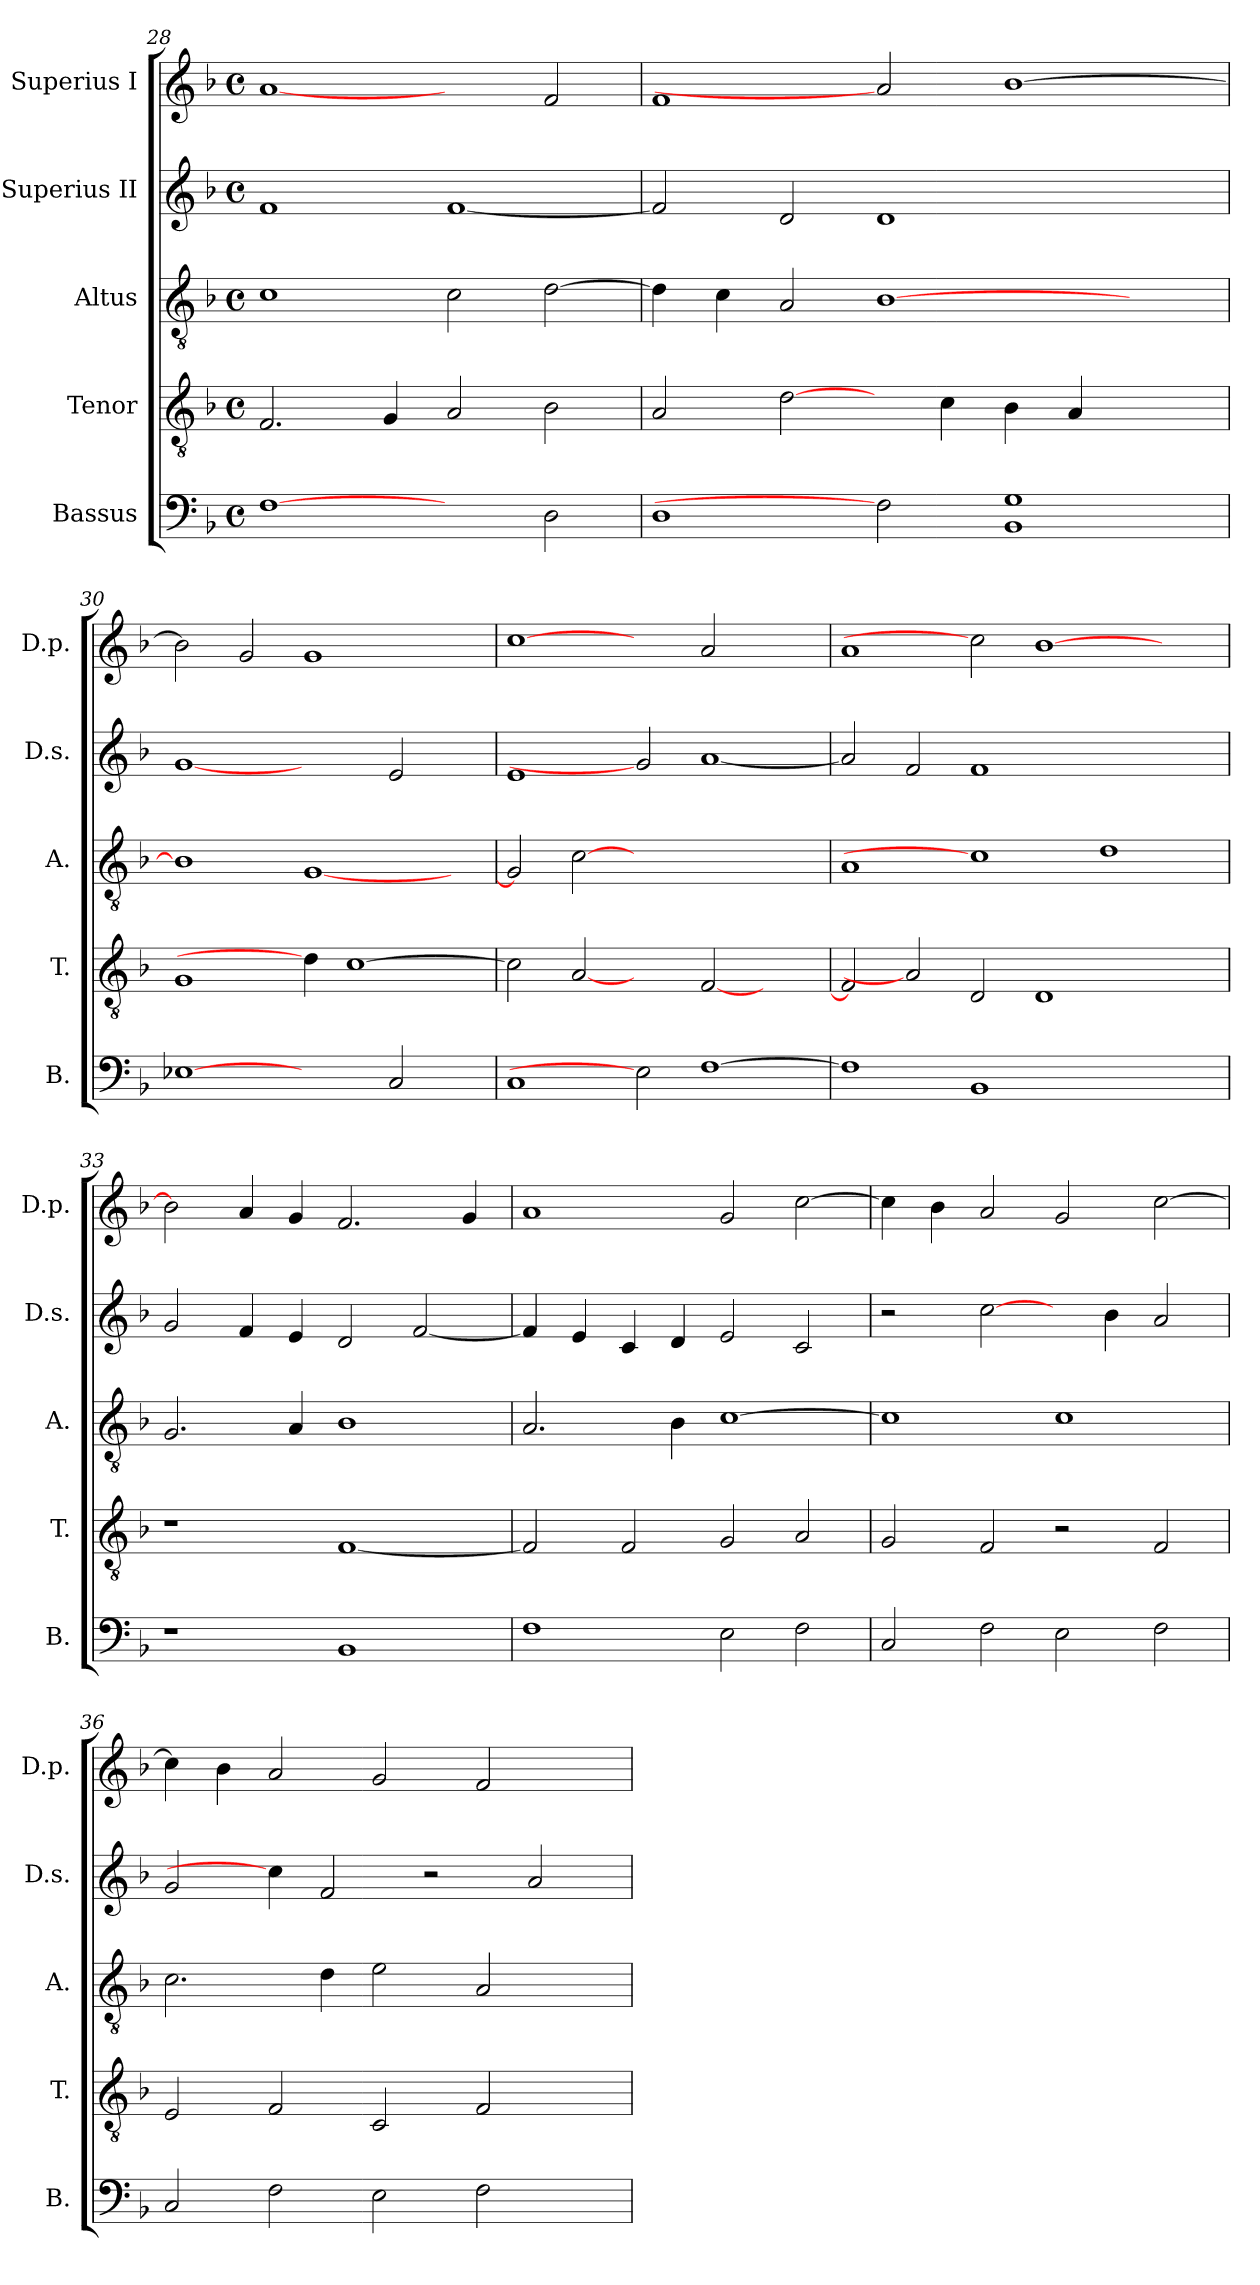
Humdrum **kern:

**kern	**kern	**kern	**kern	**kern
*part5	*part4	*part3	*part2	*part1
*staff5	*staff4	*staff3	*staff2	*staff1
*I"Bassus	*I"Tenor	*I"Altus	*I"Superius II	*I"Superius I
*I'B.	*I'T.	*I'A.	*I'D.s.	*I'D.p.
*clefF4	*clefGv2	*clefGv2	*clefG2	*clefG2
*	*ITrd7c12	*ITrd7c12	*	*
*k[b-]	*k[b-]	*k[b-]	*k[b-]	*k[b-]
*F:	*F:	*F:	*F:	*F:
*M4/4	*M4/4	*M4/4	*M4/4	*M4/4
*met(c)	*met(c)	*met(c)	*met(c)	*met(c)
=28	=28	=28	=28	=28
[1Fi	2.FFi/	1Ci	1fi	[1ai
.	4GGi/	.	.	.
2ryy	2AAi/	2Ci\	[<1fi	2ryy
2Di\	2BB-i\	[>2Di\	.	2fi/
=29	=29	=29	=29	=29
1Di	2AAi/	4Di\]	2fi/]	1fi
.	.	4Ci\	.	.
.	[2Di\	2AAi/	2di/	.
2Fi]	4ryy	[>1BB-i	1di	2ai]
.	4Ci\	.	.	.
1BB-i 1Gi	4BB-i\	.	.	[>1b-i
.	4AAi/	.	.	.
.	2ryy	2ryy	2ryy	.
!!LO:PB:g=z
=30	=30	=30	=30	=30
[1E-Xi	1GGi	1BB-i]	[1gi	2b-i\]
.	.	.	.	2gi/
2ryy	4Di\]	[<1GGi	2ryy	1gi
.	[>1Ci	.	.	.
2Ci/	.	.	2ei/	.
4ryy	.	4ryy	4ryy	4ryy
=31	=31	=31	=31	=31
1Ci	2Ci\]	2GGi/]	1ei	[1cci
.	[2AAi	[2Ci	.	.
2E-i]	2ryy	1.ryy	2gi]	2ryy
[>1Fi	[<2FFi/	.	[<1ai	2ai/
.	2ryy	.	.	2ryy
=32	=32	=32	=32	=32
1Fi]	2FFi/]	1AAi	2ai/]	1ai
.	2AAi]	.	2fi/	.
1BB-i	2DDi/	1Ci]	1fi	2cci]
.	1DDi	.	.	[>1b-i
1ryy	.	1Di	1ryy	.
.	2ryy	.	.	2ryy
=33	=33	=33	=33	=33
1r	1r	2.GGi/	2gi/	2b-i\]
.	.	.	4fi/	4ai/
.	.	4AAi/	4ei/	4gi/
1BB-i	[<1FFi	1BB-i	2di/	2.fi/
.	.	.	[<2fi/	.
.	.	.	.	4gi/
=34	=34	=34	=34	=34
1Fi	2FFi/]	2.AAi/	4fi/]	1ai
.	.	.	4ei/	.
.	2FFi/	.	4ci/	.
.	.	4BB-i\	4di/	.
2Ei\	2GGi/	[>1Ci	2ei/	2gi/
2Fi\	2AAi/	.	2ci/	[>2cci\
!!LO:LB:g=z
=35	=35	=35	=35	=35
2Ci/	2GGi/	1Ci]	2r	4cci\]
.	.	.	.	4b-i\
2Fi\	2FFi/	.	[2cci\	2ai/
2Ei\	2r	1Ci	4ryy	2gi/
.	.	.	4b-i\	.
2Fi\	2FFi/	.	2ai/	[>2cci\
=36	=36	=36	=36	=36
2Ci/	2EEi/	2.Ci\	2gi/	4cci\]
.	.	.	.	4b-i\
2Fi\	2FFi/	.	4cci\]	2ai/
.	.	4Di\	2fi/	.
2Ei\	2CCi/	2Ei\	.	2gi/
.	.	.	2r	.
2Fi\	2FFi/	2AAi/	.	2fi/
.	.	.	2ai/	.
4ryy	4ryy	4ryy	.	4ryy
=	=	=	=	=
*-	*-	*-	*-	*-
